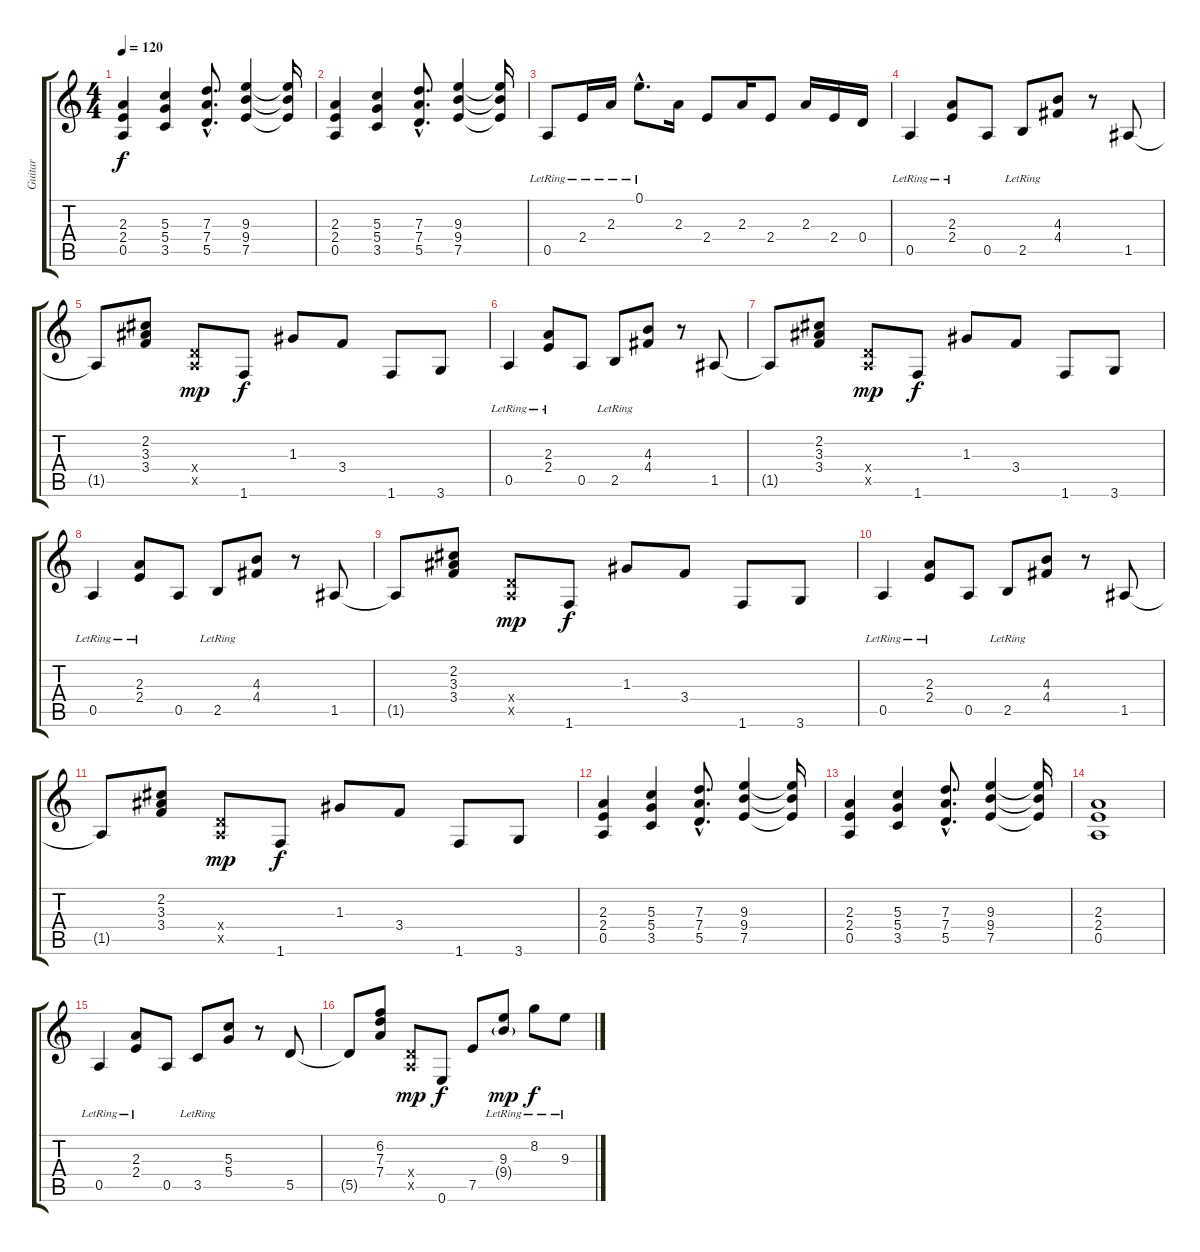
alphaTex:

\track ("Guitar" "Guitar") {instrument acousticguitarsteel}
\staff {score tabs}
\tuning (E4 B3 G3 D3 A2 E2) {hide}
\ts (4 4)
\tempo 120
\clef g2
\ks c
(2.3 2.4 0.5).4{dy f} (5.3 5.4 3.5).4 (7.3{hac} 7.4{hac} 5.5{hac}).8{d} (9.3 9.4 7.5).4 (9.3{t} 9.4{t} 7.5{t}).16 |
(2.3 2.4 0.5).4 (5.3 5.4 3.5).4 (7.3{hac} 7.4{hac} 5.5{hac}).8{d} (9.3 9.4 7.5).4 (9.3{t} 9.4{t} 7.5{t}).16 |
0.5{lr}.8 2.4{lr}.16 2.3{lr}.16 0.1{hac lr}.8{d} 2.3.16 2.4.8 2.3.16 2.4.8 2.3.16 2.4.16 0.4.16 |
0.5{lr}.4 (2.3{lr} 2.4{lr}).8 0.5.8 2.5{lr}.8 (4.3 4.4).8 r.8 1.5.8 |
1.5{t}.8 (2.2 3.3 3.4).8 (0.4{x} 0.5{x}).8{dy mp} 1.6.8{dy f} 1.3.8 3.4.8 1.6.8 3.6.8 |
0.5{lr}.4 (2.3{lr} 2.4{lr}).8 0.5.8 2.5{lr}.8 (4.3 4.4).8 r.8 1.5.8 |
1.5{t}.8 (2.2 3.3 3.4).8 (0.4{x} 0.5{x}).8{dy mp} 1.6.8{dy f} 1.3.8 3.4.8 1.6.8 3.6.8 |
0.5{lr}.4 (2.3{lr} 2.4{lr}).8 0.5.8 2.5{lr}.8 (4.3 4.4).8 r.8 1.5.8 |
1.5{t}.8 (2.2 3.3 3.4).8 (0.4{x} 0.5{x}).8{dy mp} 1.6.8{dy f} 1.3.8 3.4.8 1.6.8 3.6.8 |
0.5{lr}.4 (2.3{lr} 2.4{lr}).8 0.5.8 2.5{lr}.8 (4.3 4.4).8 r.8 1.5.8 |
1.5{t}.8 (2.2 3.3 3.4).8 (0.4{x} 0.5{x}).8{dy mp} 1.6.8{dy f} 1.3.8 3.4.8 1.6.8 3.6.8 |
(2.3 2.4 0.5).4 (5.3 5.4 3.5).4 (7.3{hac} 7.4{hac} 5.5{hac}).8{d} (9.3 9.4 7.5).4 (9.3{t} 9.4{t} 7.5{t}).16 |
(2.3 2.4 0.5).4 (5.3 5.4 3.5).4 (7.3{hac} 7.4{hac} 5.5{hac}).8{d} (9.3 9.4 7.5).4 (9.3{t} 9.4{t} 7.5{t}).16 |
(2.3 2.4 0.5).1 |
0.5{lr}.4 (2.3{lr} 2.4{lr}).8 0.5.8 3.5{lr}.8 (5.3 5.4).8 r.8 5.5.8 |
5.5{t}.8 (6.2 7.3 7.4).8 (0.4{x} 0.5{x}).8{dy mp} 0.6.8{dy f} 7.5.8 (9.3{lr} 9.4{g}).8{dy mp} 8.2{lr}.8{dy f} 9.3{lr}.8
